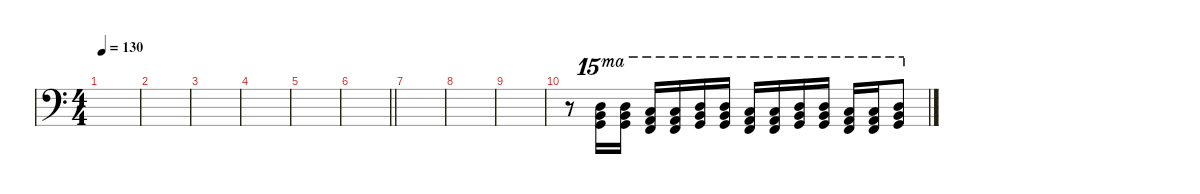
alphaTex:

\defaultSystemsLayout 4
\hideDynamics
\bracketExtendMode nobrackets
\singleTrackTrackNamePolicy hidden
\multiTrackTrackNamePolicy hidden
\otherSystemsTrackNameOrientation horizontal
\track ("Weird synth" "sax.") {defaultSystemsLayout 8 instrument baritonesax}
\staff {score}
\tuning (E4 B3 G3 D3 A2 E2 B1)
\ts (4 4)
\tempo 130
\clef f4
\ks c
|
|
|
|
|
\barLineRight lightlight
|
|
|
|
r.8{beam Down} (10.1 12.2 12.3).16{ot 15ma beam Up} (10.1 12.2 12.3).16{ot 15ma beam Up} (8.1 10.2 10.3).16{ot 15ma beam Up} (8.1 10.2 10.3).16{ot 15ma beam Up} (10.1 12.2 12.3).16{ot 15ma beam Up} (10.1 12.2 12.3).16{ot 15ma beam Up} (8.1 10.2 10.3).16{ot 15ma beam Up} (8.1 10.2 10.3).16{ot 15ma beam Up} (10.1 12.2 12.3).16{ot 15ma beam Up} (10.1 12.2 12.3).16{ot 15ma beam Up} (8.1 10.2 10.3).16{ot 15ma beam Up} (8.1 10.2 10.3).16{ot 15ma beam Up} (10.1 12.2 12.3).8{ot 15ma beam Up}
